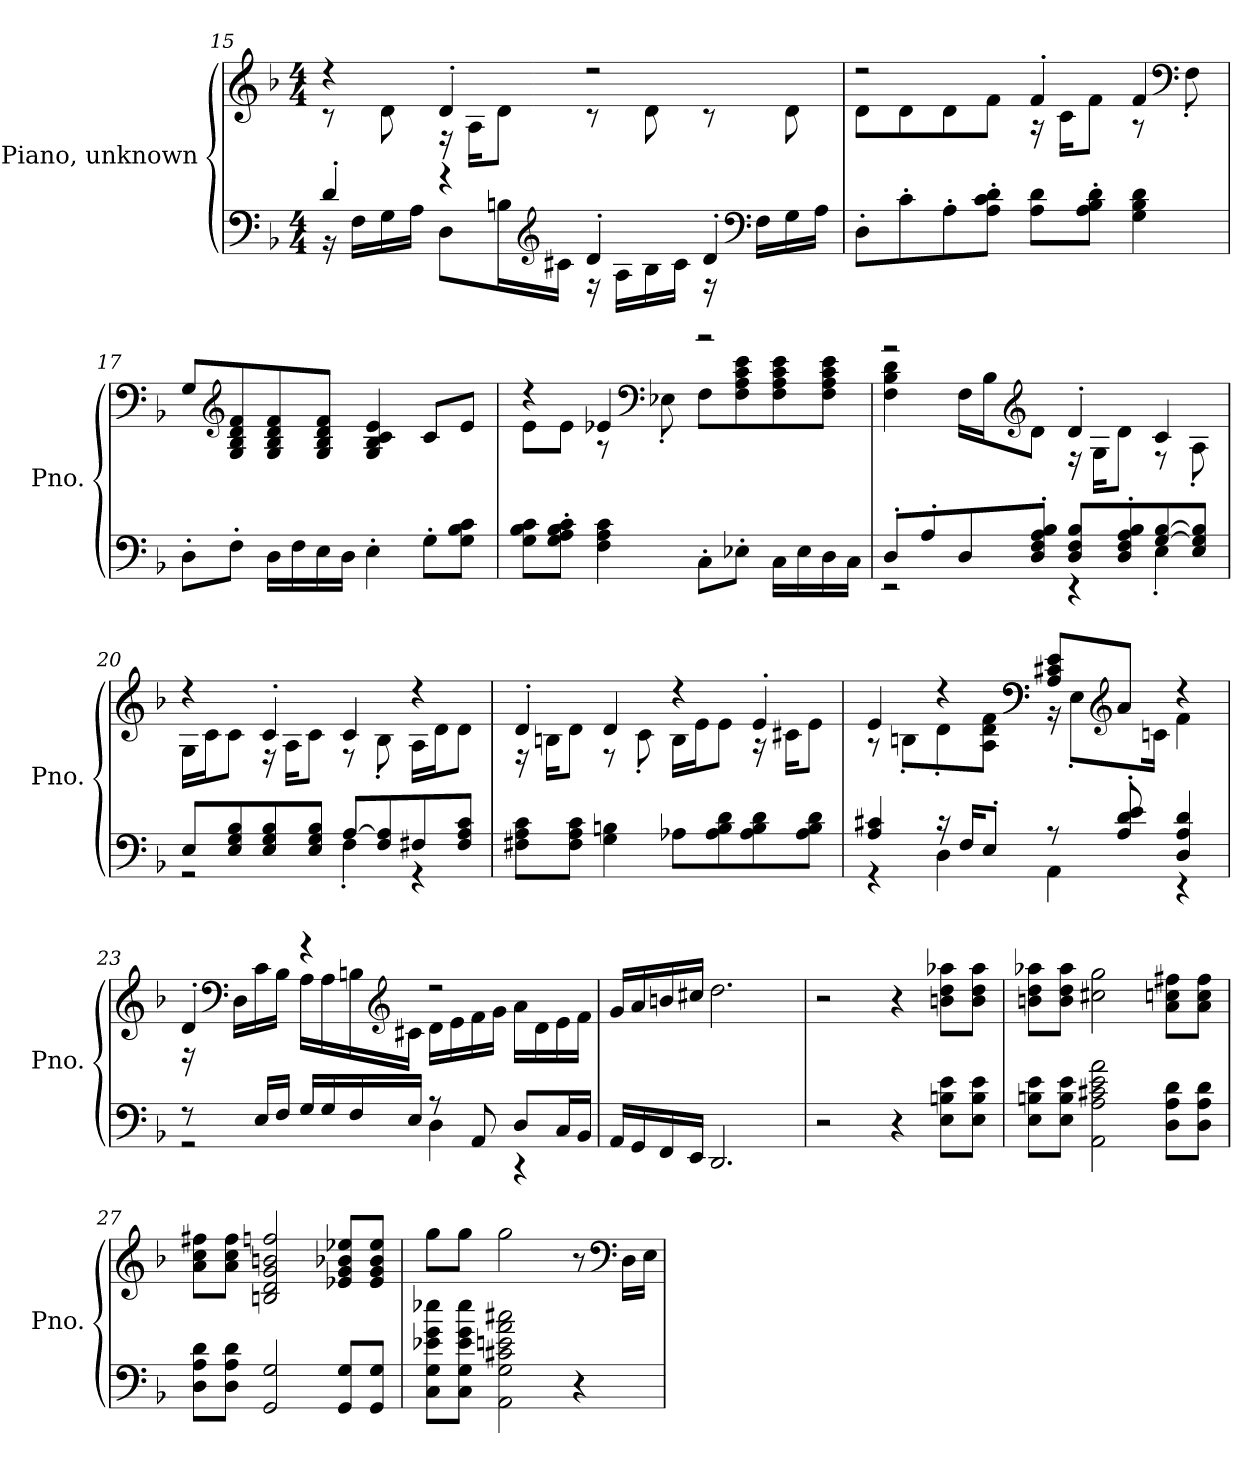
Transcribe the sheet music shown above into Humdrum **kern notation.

**kern	**kern
*part1	*part1
*staff2	*staff1
*I"Piano, unknown	*
*I'Pno.	*
!!LO:PB:g=z
*clefF4	*clefG2
*k[b-]	*k[b-]
*M4/4	*M4/4
=15	=15
*^	*^
4d'/	16r	4r	8r
.	16F\LL	.	.
.	16G\	.	8d\
.	16A\JJ	.	.
4r	8D\L	4d'/	16r
.	.	.	16A\KL
.	16Bn\L	.	8d\J
*clefG2	*	*	*
.	16c#X\JJ	.	.
4d'/	16r	2r	8r
.	16A\LL	.	.
.	16B\	.	8d\
.	16c#\JJ	.	.
4d'/	16r	.	8r
*clefF4	*	*	*
.	16F\LL	.	.
.	16G\	.	8d\
.	16A\JJ	.	.
*v	*v	*	*
=16	=16	=16
8D'\L	2r	8d\L
8c'\	.	8d\
8A'\	.	8d\
8A\' 8c\' 8d\'J	.	8f\J
8A\ 8d\L	4f'/	16r
.	.	16c\KL
8A\' 8B-\' 8d\'J	.	8f\J
4G\ 4B-\ 4d\	4f/	8r
*	*clefF4	*
.	.	8F'\
*	*v	*v
!!LO:LB:g=z
=17	=17
8D'\L	8G/L
*	*clefG2
8F'\J	8G/ 8B-/ 8d/ 8f/
16D\LL	8G/ 8B-/ 8d/ 8f/
16F\	.
16E\	8G/ 8B-/ 8d/ 8f/J
16D\JJ	.
4E'\	4G/ 4B-/ 4c/ 4e/
8G'\L	8c/L
8G\ 8B-\ 8c\J	8e/J
=18	=18
*	*^
8G\ 8B-\ 8c\L	4r	8e\L
8G\' 8A\' 8B-\' 8c\'J	.	8e\J
4F\ 4A\ 4c\	4e-X/	8r
*	*clefF4	*
.	.	8E-X'\
8C'\L	2r	8F\L
8E-X'\J	.	8F\ 8A\ 8c\ 8e-\
16C\LL	.	8F\ 8A\ 8c\ 8e-\
16E-\	.	.
16D\	.	8F\ 8A\ 8c\ 8e-\J
16C\JJ	.	.
=19	=19	=19
*^	*	*
8D'/L	2r	2r	4F\ 4B-\ 4d\
8A'/	.	.	.
8D/	.	.	16F\LL
.	.	.	16B-\J
*	*	*clefG2	*
8D/' 8F/' 8A/' 8B-/'J	.	.	8d\J
8D/ 8F/ 8B-/L	4r	4d'/	16r
.	.	.	16G\KL
8D/' 8F/' 8A/' 8B-/'	.	.	8d\J
[8G/ [8B-/	4E'\	4c/	8r
8E/ 8G/] 8B-/]J	.	.	8A'\
!!LO:LB:g=z	!!
=20	=20	=20	=20
8E/L	2r	4r	16G\LL
.	.	.	16c\J
8E/ 8G/ 8B-/	.	.	8c\J
8E/ 8G/ 8B-/	.	4c'/	16r
.	.	.	16A\KL
8E/ 8G/ 8B-/J	.	.	8c\J
[8A/L	4F'\	4c/	8r
8F/ 8A/]	.	.	8B-'\
8F#X/	4r	4r	16A\LL
.	.	.	16d\J
8F#/ 8A/ 8c/J	.	.	8d\J
*v	*v	*	*
=21	=21	=21
8F#X\ 8A\ 8c\L	4d'/	16r
.	.	16Bn\KL
8F#\ 8A\ 8c\J	.	8d\J
4G\ 4Bn\	4d/	8r
.	.	8c'\
8A-X\L	4r	16B\LL
.	.	16e\J
8A-\ 8B\ 8d\	.	8e\J
8A-\ 8B\ 8d\	4e'/	16r
.	.	16c#X\KL
8A-\ 8B\ 8d\J	.	8e\J
!!LO:LB:g=z	!!
=22	=22	=22
*^	*	*
4A/ 4c#X/	4r	4e/	8r
.	.	.	8Bn'\L
16r	4D\	4r	8d'\
16F/KL	.	.	.
8E'/J	.	.	8A\ 8d\ 8f\J
*	*	*clefF4	*
8r	4AA\	8A/ 8c#X/ 8e/L	16r
.	.	.	8E'\L
*	*	*clefG2	*
8A/' 8d/' 8e/'	.	8a/J	.
.	.	.	16cn\Jk
4D/ 4A/ 4d/	4r	4r	4f\
=23	=23	=23	=23
8r	2r	4d'/	16r
*	*	*clefF4	*
.	.	.	16D\LL
16E/LL	.	.	16c\
16F/JJ	.	.	16B-\JJ
16G/LL	.	4r	16A\LL
16G/	.	.	16A\
16F/	.	.	16Bn\
*	*	*clefG2	*
16E/JJ	.	.	16c#X\JJ
8r	4D\	2r	16d\LL
.	.	.	16e\
8AA/	.	.	16f\
.	.	.	16g\JJ
8D/L	4r	.	16a\LL
.	.	.	16d\
16C/L	.	.	16e\
16BB-/JJ	.	.	16f\JJ
*v	*v	*	*
*	*v	*v
!!LO:LB:g=z
=24	=24
16AA/LL	16g/LL
16GG/	16a/
16FF/	16bn/
16EE/JJ	16cc#X/JJ
2.DD/	2.dd\
=25	=25
2r	2r
4r	4r
8E\ 8Bn\ 8e\L	8bn\ 8dd\ 8aa-X\L
8E\ 8B\ 8e\J	8b\ 8dd\ 8aa-\J
=26	=26
8E\ 8Bn\ 8e\L	8bn\ 8dd\ 8aa-X\L
8E\ 8B\ 8e\J	8b\ 8dd\ 8aa-\J
2AA\ 2A\ 2c#X\ 2e\ 2a\	2cc#X\ 2gg\
8D\ 8A\ 8d\L	8a\ 8ccn\ 8ff#X\L
8D\ 8A\ 8d\J	8a\ 8cc\ 8ff#\J
=27	=27
8D\ 8A\ 8d\L	8a\ 8cc\ 8ff#X\L
8D\ 8A\ 8d\J	8a\ 8cc\ 8ff#\J
2GG/ 2G/	2Bn/ 2d/ 2g/ 2bn/ 2ffn/
8GG/ 8G/L	8e-X/ 8g/ 8b-X/ 8ee-X/L
8GG/ 8G/J	8e-/ 8g/ 8b-/ 8ee-/J
=28	=28
8C\ 8G\ 8e-X\ 8g\ 8ee-X\L	8gg\L
8C\ 8G\ 8e-\ 8g\ 8ee-\J	8gg\J
2AA\ 2G\ 2c#X\ 2en\ 2a\ 2cc#X\	2gg\
4r	8r
*	*clefF4
.	16D\LL
.	16E\JJ
=	=
*-	*-
